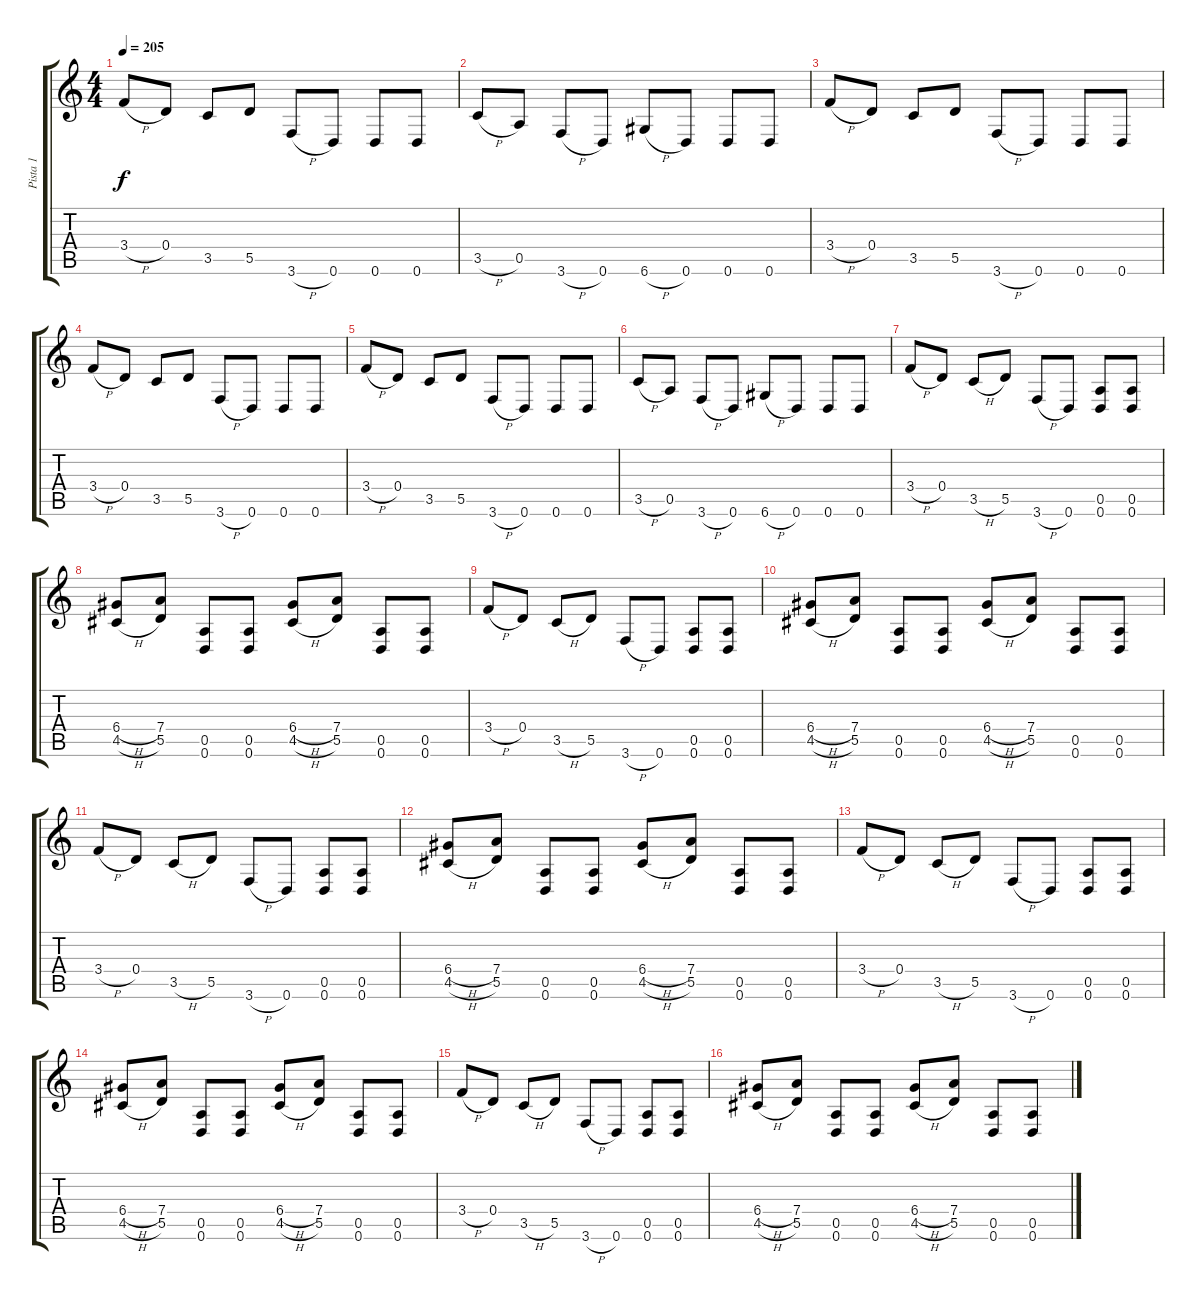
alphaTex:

\track ("Pista 1" "Pista 1") {instrument overdrivenguitar}
\staff {score tabs}
\tuning (E4 B3 G3 D3 A2 D2) {hide}
\ts (4 4)
\tempo 205
\clef g2
\ks c
3.4{h}.8{dy f} 0.4.8 3.5.8 5.5.8 3.6{h}.8 0.6.8 0.6.8 0.6.8 |
3.5{h}.8 0.5.8 3.6{h}.8 0.6.8 6.6{h}.8 0.6.8 0.6.8 0.6.8 |
3.4{h}.8 0.4.8 3.5.8 5.5.8 3.6{h}.8 0.6.8 0.6.8 0.6.8 |
3.4{h}.8 0.4.8 3.5.8 5.5.8 3.6{h}.8 0.6.8 0.6.8 0.6.8 |
3.4{h}.8 0.4.8 3.5.8 5.5.8 3.6{h}.8 0.6.8 0.6.8 0.6.8 |
3.5{h}.8 0.5.8 3.6{h}.8 0.6.8 6.6{h}.8 0.6.8 0.6.8 0.6.8 |
3.4{h}.8 0.4.8 3.5{h}.8 5.5.8 3.6{h}.8 0.6.8 (0.5 0.6).8 (0.5 0.6).8 |
(6.4{h} 4.5{h}).8 (7.4 5.5).8 (0.5 0.6).8 (0.5 0.6).8 (6.4{h} 4.5{h}).8 (7.4 5.5).8 (0.5 0.6).8 (0.5 0.6).8 |
3.4{h}.8 0.4.8 3.5{h}.8 5.5.8 3.6{h}.8 0.6.8 (0.5 0.6).8 (0.5 0.6).8 |
(6.4{h} 4.5{h}).8 (7.4 5.5).8 (0.5 0.6).8 (0.5 0.6).8 (6.4{h} 4.5{h}).8 (7.4 5.5).8 (0.5 0.6).8 (0.5 0.6).8 |
3.4{h}.8 0.4.8 3.5{h}.8 5.5.8 3.6{h}.8 0.6.8 (0.5 0.6).8 (0.5 0.6).8 |
(6.4{h} 4.5{h}).8 (7.4 5.5).8 (0.5 0.6).8 (0.5 0.6).8 (6.4{h} 4.5{h}).8 (7.4 5.5).8 (0.5 0.6).8 (0.5 0.6).8 |
3.4{h}.8 0.4.8 3.5{h}.8 5.5.8 3.6{h}.8 0.6.8 (0.5 0.6).8 (0.5 0.6).8 |
(6.4{h} 4.5{h}).8 (7.4 5.5).8 (0.5 0.6).8 (0.5 0.6).8 (6.4{h} 4.5{h}).8 (7.4 5.5).8 (0.5 0.6).8 (0.5 0.6).8 |
3.4{h}.8 0.4.8 3.5{h}.8 5.5.8 3.6{h}.8 0.6.8 (0.5 0.6).8 (0.5 0.6).8 |
(6.4{h} 4.5{h}).8 (7.4 5.5).8 (0.5 0.6).8 (0.5 0.6).8 (6.4{h} 4.5{h}).8 (7.4 5.5).8 (0.5 0.6).8 (0.5 0.6).8
